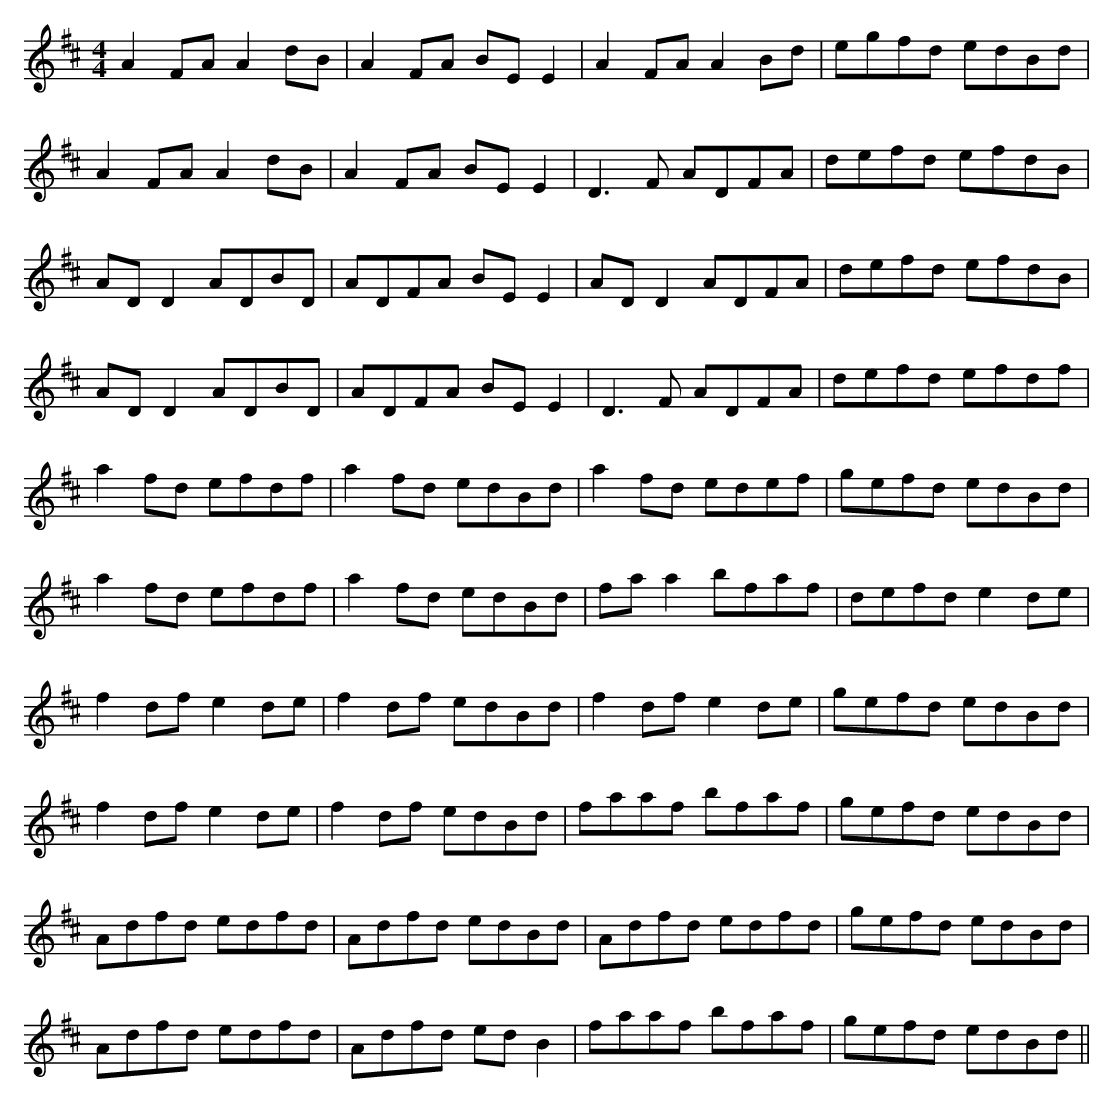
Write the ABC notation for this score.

X:1
M:4/4
K:D
A2FA A2dB|A2FA BEE2|A2FA A2Bd|egfd edBd|
A2FA A2dB|A2FA BEE2|D3F ADFA|defd efdB|
ADD2 ADBD|ADFA BEE2|ADD2 ADFA|defd efdB|
ADD2 ADBD|ADFA BEE2|D3F ADFA|defd efdf|
a2fd efdf|a2fd edBd|a2fd edef|gefd edBd|
a2fd efdf|a2fd edBd|faa2 bfaf|defde2de|
f2df e2de|f2df edBd|f2df e2de|gefd edBd|
f2df e2de|f2df edBd|faaf bfaf|gefd edBd|
Adfd edfd|Adfd edBd|Adfd edfd|gefd edBd|
Adfd edfd|Adfd edB2|faaf bfaf|gefd edBd||
